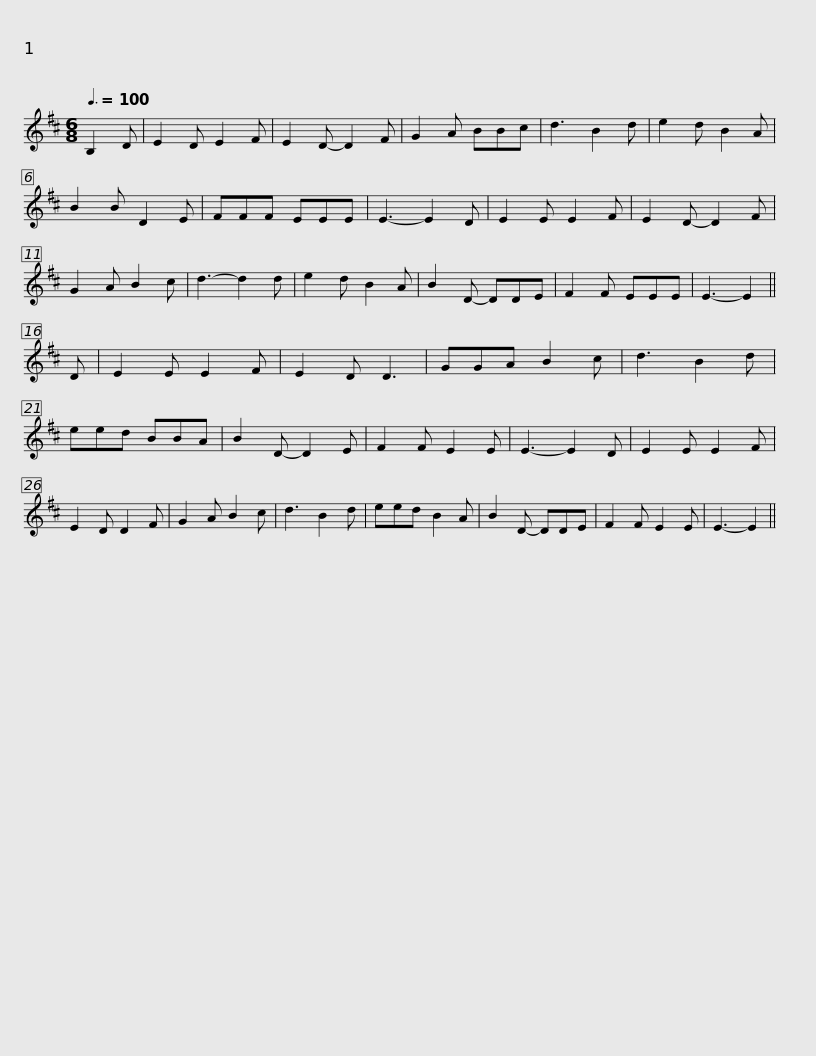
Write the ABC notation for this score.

X:1
L:1/8
Q:3/8=100
M:6/8
I:linebreak $
K:D
V:1 treble
V:1
 B,2 D | E2 D E2 F | E2 D- D2 F | G2 A BBc | d3 B2 d | %5
 e2 d B2 A | B2 B D2 E | FFF EEE | E3- E2 D |$ E2 E E2 F | %10
 E2 D- D2 F | G2 A B2 c | d3- d2 d | e2 d B2 A | B2 D- DDE | %15
 F2 F EEE | E3- E2 || D |$ E2 E E2 F | E2 D D3 | %20
 GGA B2 c | d3 B2 d | eed BBA | B2 D- D2 E | F2 F E2 E | %25
 E3- E2 D | E2 E E2 F |$ E2 D D2 F | G2 A B2 c | d3 B2 d | %30
 eed B2 A | B2 D- DDE | F2 F E2 E | E3- E2 || %34
